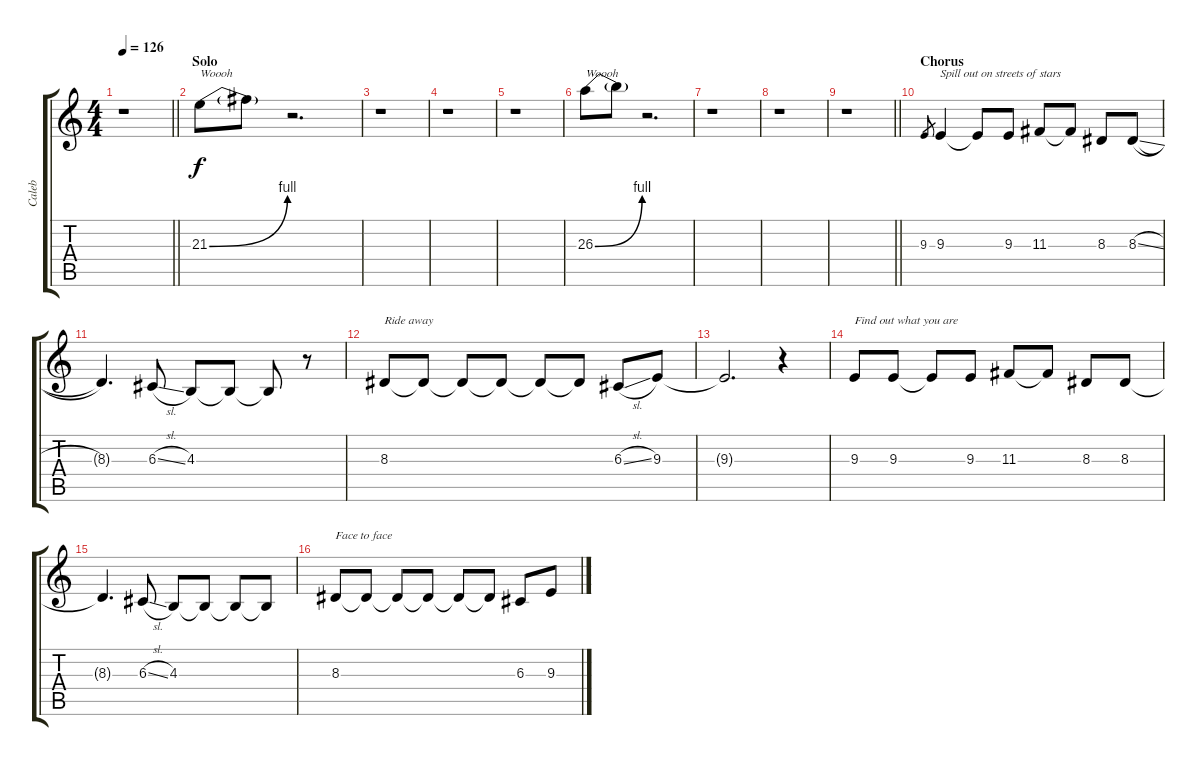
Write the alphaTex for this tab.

\track ("Caleb" "Caleb") {instrument flute}
\staff {score tabs}
\tuning (E4 B3 G3 D3 A2 E2) {hide}
\ts (4 4)
\tempo 126
\clef g2
\barLineRight lightlight
\ks c
r.1{dy f} |
\section ("" "Solo")
21.3{be (bend 0 0 60 4)}.8{txt "Woooh"} 21.3{t}.8 r.2{d} |
r.1 |
r.1 |
r.1 |
26.3{be (bend 0 0 60 4)}.8{txt "Woooh"} 26.3{t}.8 r.2{d} |
r.1 |
r.1 |
\barLineRight lightlight
r.1 |
\section ("" "Chorus")
9.3.8{gr} 9.3.4{txt "Spill out on streets of stars"} 9.3{t}.8 9.3.8 11.3.8 11.3{t}.8 8.3.8 8.3{sl}.8 |
8.3{t}.4{d} 6.3{sl}.8 4.3.8 4.3{t}.8 4.3{t}.8 r.8 |
8.3.8{txt "Ride away"} 8.3{t}.8 8.3{t}.8 8.3{t}.8 8.3{t}.8 8.3{t}.8 6.3{sl}.8 9.3.8 |
9.3{t}.2{d} r.4 |
9.3.8{txt "Find out what you are"} 9.3.8 9.3{t}.8 9.3.8 11.3.8 11.3{t}.8 8.3.8 8.3.8 |
8.3{t}.4{d} 6.3{sl}.8 4.3.8 4.3{t}.8 4.3{t}.8 4.3{t}.8 |
8.3.8{txt "Face to face"} 8.3{t}.8 8.3{t}.8 8.3{t}.8 8.3{t}.8 8.3{t}.8 6.3.8 9.3.8
